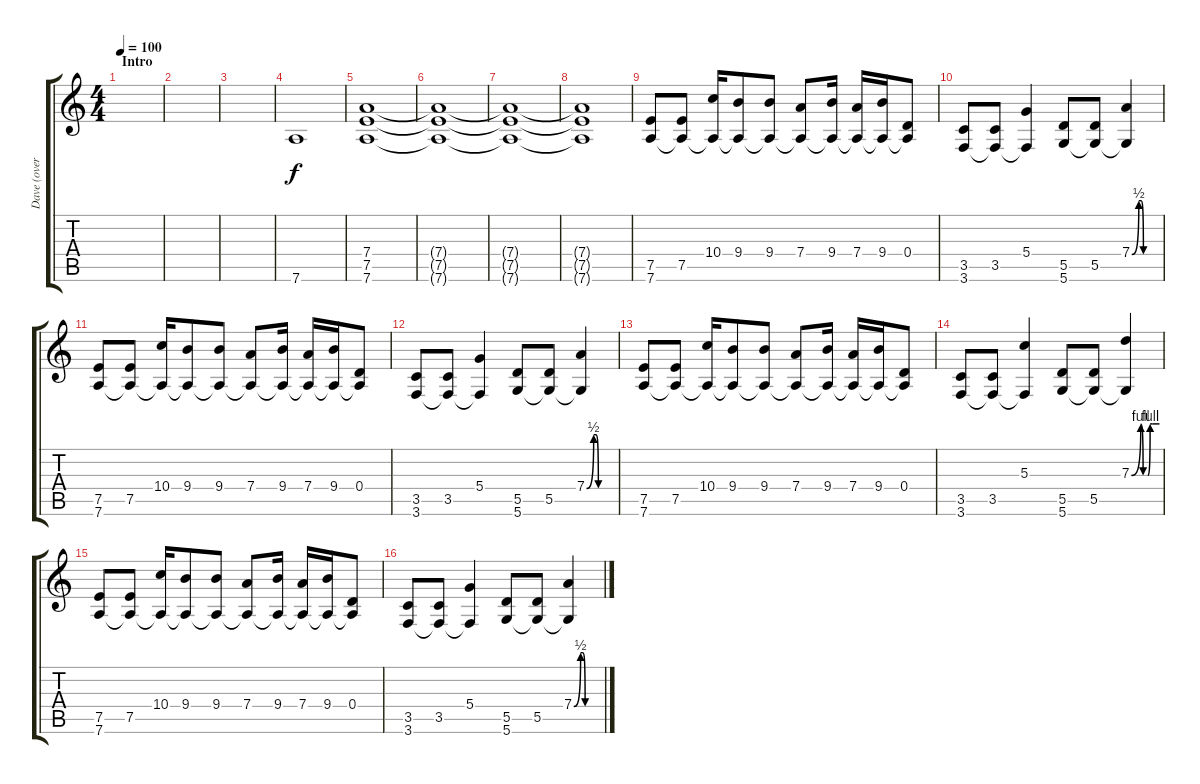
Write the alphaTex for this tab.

\track ("Dave (overdub)" "Dave (over") {instrument distortionguitar}
\staff {score tabs}
\tuning (E4 B3 G3 D3 A2 D2) {hide}
\ts (4 4)
\section ("" "Intro")
\tempo 100
\clef g2
\ks c
|
|
|
7.6.1{volume 0} |
(7.4 7.5 7.6).1{volume 13} |
(7.4{t} 7.5{t} 7.6{t}).1 |
(7.4{t} 7.5{t} 7.6{t}).1 |
(7.4{t} 7.5{t} 7.6{t}).1 |
(7.5 7.6).8{instrument distortionguitar} (7.5 7.6{t}).8 (10.4 7.6{t}).16 (9.4 7.6{t}).8 (9.4 7.6{t}).8 (7.4 7.6{t}).8 (9.4 7.6{t}).16 (7.4 7.6{t}).16 (9.4 7.6{t}).16 (0.4 7.6{t}).8 |
(3.5 3.6).8 (3.5 3.6{t}).8 (5.4 3.6{t}).4 (5.5 5.6).8 (5.5 5.6{t}).8 (7.4{be (custom 0 0 15 2 20 2 25 0 30 0 45 0 60 0)} 5.6{t}).4 |
(7.5 7.6).8{instrument distortionguitar} (7.5 7.6{t}).8 (10.4 7.6{t}).16 (9.4 7.6{t}).8 (9.4 7.6{t}).8 (7.4 7.6{t}).8 (9.4 7.6{t}).16 (7.4 7.6{t}).16 (9.4 7.6{t}).16 (0.4 7.6{t}).8 |
(3.5 3.6).8 (3.5 3.6{t}).8 (5.4 3.6{t}).4 (5.5 5.6).8 (5.5 5.6{t}).8 (7.4{be (custom 0 0 15 2 20 2 25 0 30 0 45 0 60 0)} 5.6{t}).4 |
(7.5 7.6).8{instrument distortionguitar} (7.5 7.6{t}).8 (10.4 7.6{t}).16 (9.4 7.6{t}).8 (9.4 7.6{t}).8 (7.4 7.6{t}).8 (9.4 7.6{t}).16 (7.4 7.6{t}).16 (9.4 7.6{t}).16 (0.4 7.6{t}).8 |
(3.5 3.6).8 (3.5 3.6{t}).8 (5.3 3.6{t}).4 (5.5 5.6).8 (5.5 5.6{t}).8 (7.3{be (custom 0 0 20 4 25 0 30 0 35 0 40 4 45 4 60 4)} 5.6{t}).4 |
(7.5 7.6).8{instrument distortionguitar} (7.5 7.6{t}).8 (10.4 7.6{t}).16 (9.4 7.6{t}).8 (9.4 7.6{t}).8 (7.4 7.6{t}).8 (9.4 7.6{t}).16 (7.4 7.6{t}).16 (9.4 7.6{t}).16 (0.4 7.6{t}).8 |
(3.5 3.6).8 (3.5 3.6{t}).8 (5.4 3.6{t}).4 (5.5 5.6).8 (5.5 5.6{t}).8 (7.4{be (custom 0 0 15 2 20 2 25 0 30 0 45 0 60 0)} 5.6{t}).4
